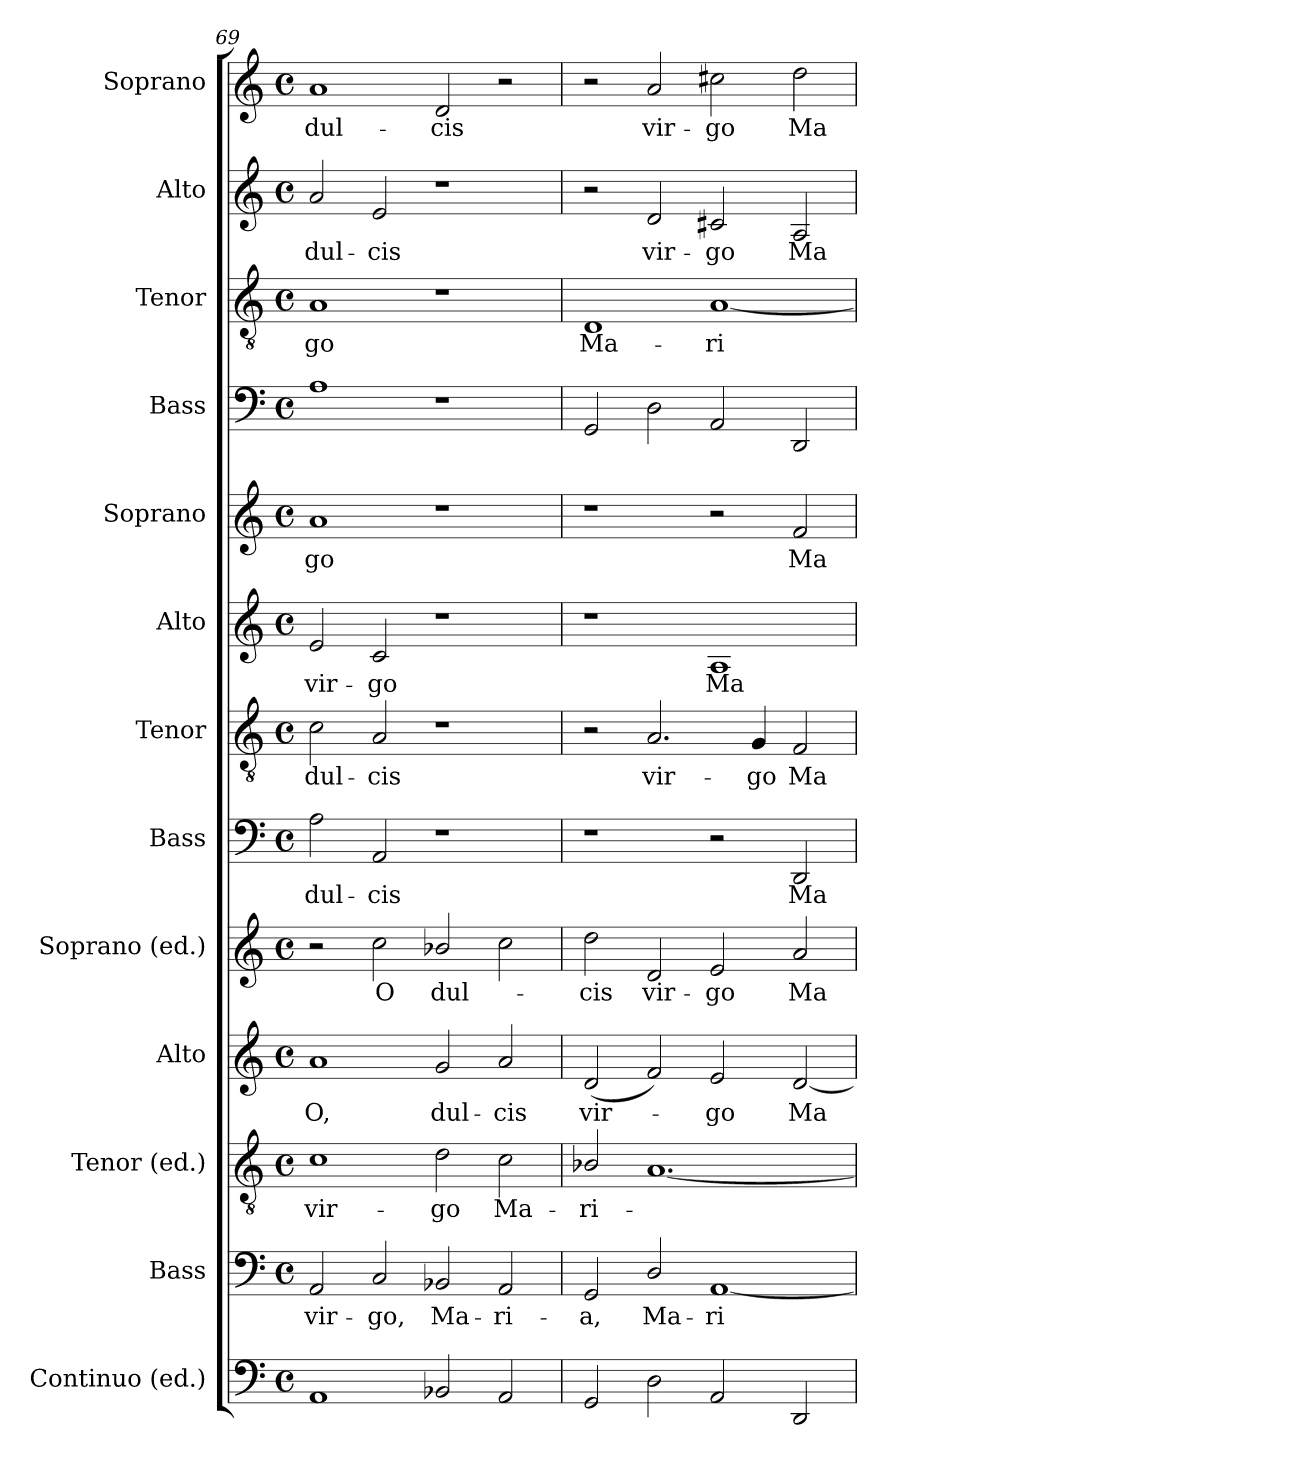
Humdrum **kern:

**kern	**kern	**text	**kern	**text	**kern	**text	**kern	**text	**kern	**text	**kern	**text	**kern	**text	**kern	**text	**kern	**kern	**text	**kern	**text	**kern	**text
*part13	*part12	*part12	*part11	*part11	*part10	*part10	*part9	*part9	*part8	*part8	*part7	*part7	*part6	*part6	*part5	*part5	*part4	*part3	*part3	*part2	*part2	*part1	*part1
*staff13	*staff12	*staff12	*staff11	*staff11	*staff10	*staff10	*staff9	*staff9	*staff8	*staff8	*staff7	*staff7	*staff6	*staff6	*staff5	*staff5	*staff4	*staff3	*staff3	*staff2	*staff2	*staff1	*staff1
*I"Continuo (ed.)	*I"Bass	*	*I"Tenor (ed.)	*	*I"Alto	*	*I"Soprano (ed.)	*	*I"Bass	*	*I"Tenor	*	*I"Alto	*	*I"Soprano	*	*I"Bass	*I"Tenor	*	*I"Alto	*	*I"Soprano	*
*I'Cont.	*I'B.	*	*I'T.	*	*I'A.	*	*I'S.	*	*I'B.	*	*I'T.	*	*I'A.	*	*I'S.	*	*I'B.	*I'T.	*	*I'A.	*	*I'S.	*
*clefF4	*clefF4	*	*clefGv2	*	*clefG2	*	*clefG2	*	*clefF4	*	*clefGv2	*	*clefG2	*	*clefG2	*	*clefF4	*clefGv2	*	*clefG2	*	*clefG2	*
*	*	*	*	*	*	*	*	*	*	*	*ITrd7c12	*	*	*	*	*	*	*ITrd7c12	*	*	*	*	*
*k[]	*k[]	*	*k[]	*	*k[]	*	*k[]	*	*k[]	*	*k[]	*	*k[]	*	*k[]	*	*k[]	*k[]	*	*k[]	*	*k[]	*
*C:	*C:	*	*C:	*	*C:	*	*C:	*	*C:	*	*C:	*	*C:	*	*C:	*	*C:	*C:	*	*C:	*	*C:	*
*M4/4	*M4/4	*	*M4/4	*	*M4/4	*	*M4/4	*	*M4/4	*	*M4/4	*	*M4/4	*	*M4/4	*	*M4/4	*M4/4	*	*M4/4	*	*M4/4	*
*met(c)	*met(c)	*	*met(c)	*	*met(c)	*	*met(c)	*	*met(c)	*	*met(c)	*	*met(c)	*	*met(c)	*	*met(c)	*met(c)	*	*met(c)	*	*met(c)	*
=69	=69	=69	=69	=69	=69	=69	=69	=69	=69	=69	=69	=69	=69	=69	=69	=69	=69	=69	=69	=69	=69	=69	=69
!	!	!LO:LY:b:color=#000000	!	!	!	!	!	!	!	!	!	!	!	!	!	!	!	!	!	!	!	!	!
!	!	!	!	!LO:LY:b:color=#000000	!	!	!	!	!	!	!	!	!	!	!	!	!	!	!	!	!	!	!
!	!	!	!	!	!	!LO:LY:b:color=#000000	!	!	!	!	!	!	!	!	!	!	!	!	!	!	!	!	!
!	!	!	!	!	!	!	!	!	!	!LO:LY:b:color=#000000	!	!	!	!	!	!	!	!	!	!	!	!	!
!	!	!	!	!	!	!	!	!	!	!	!	!LO:LY:b:color=#000000	!	!	!	!	!	!	!	!	!	!	!
!	!	!	!	!	!	!	!	!	!	!	!	!	!	!LO:LY:b:color=#000000	!	!	!	!	!	!	!	!	!
!	!	!	!	!	!	!	!	!	!	!	!	!	!	!	!	!LO:LY:b:color=#000000	!	!	!	!	!	!	!
!	!	!	!	!	!	!	!	!	!	!	!	!	!	!	!	!	!	!	!LO:LY:b:color=#000000	!	!	!	!
!	!	!	!	!	!	!	!	!	!	!	!	!	!	!	!	!	!	!	!	!	!LO:LY:b:color=#000000	!	!
!	!	!	!	!	!	!	!	!	!	!	!	!	!	!	!	!	!	!	!	!	!	!	!LO:LY:b:color=#000000
1AAi	2AAi/	vir-	1ci	vir-	1ai	O,	2r	.	2Ai\	dul-	2Ci\	dul-	2ei/	vir-	1ai	-go	1Ai	1AAi	-go	2ai/	dul-	1ai	dul-
!	!	!LO:LY:b:color=#000000	!	!	!	!	!	!	!	!	!	!	!	!	!	!	!	!	!	!	!	!	!
!	!	!	!	!	!	!	!	!LO:LY:b:color=#000000	!	!	!	!	!	!	!	!	!	!	!	!	!	!	!
!	!	!	!	!	!	!	!	!	!	!LO:LY:b:color=#000000	!	!	!	!	!	!	!	!	!	!	!	!	!
!	!	!	!	!	!	!	!	!	!	!	!	!LO:LY:b:color=#000000	!	!	!	!	!	!	!	!	!	!	!
!	!	!	!	!	!	!	!	!	!	!	!	!	!	!LO:LY:b:color=#000000	!	!	!	!	!	!	!	!	!
!	!	!	!	!	!	!	!	!	!	!	!	!	!	!	!	!	!	!	!	!	!LO:LY:b:color=#000000	!	!
.	2Ci/	-go,	.	.	.	.	2cci\	O	2AAi/	-cis	2AAi/	-cis	2ci/	-go	.	.	.	.	.	2ei/	-cis	.	.
!	!	!LO:LY:b:color=#000000	!	!	!	!	!	!	!	!	!	!	!	!	!	!	!	!	!	!	!	!	!
!	!	!	!	!LO:LY:b:color=#000000	!	!	!	!	!	!	!	!	!	!	!	!	!	!	!	!	!	!	!
!	!	!	!	!	!	!LO:LY:b:color=#000000	!	!	!	!	!	!	!	!	!	!	!	!	!	!	!	!	!
!	!	!	!	!	!	!	!	!LO:LY:b:color=#000000	!	!	!	!	!	!	!	!	!	!	!	!	!	!	!
!	!	!	!	!	!	!	!	!	!	!	!	!	!	!	!	!	!	!	!	!	!	!	!LO:LY:b:color=#000000
2BB-Xi/	2BB-Xi/	Ma-	2di\	-go	2gi/	dul-	2b-Xi/	dul-	1r	.	1r	.	1r	.	1r	.	1r	1r	.	1r	.	2di/	-cis
!	!	!LO:LY:b:color=#000000	!	!	!	!	!	!	!	!	!	!	!	!	!	!	!	!	!	!	!	!	!
!	!	!	!	!LO:LY:b:color=#000000	!	!	!	!	!	!	!	!	!	!	!	!	!	!	!	!	!	!	!
!	!	!	!	!	!	!LO:LY:b:color=#000000	!	!	!	!	!	!	!	!	!	!	!	!	!	!	!	!	!
2AAi/	2AAi/	-ri-	2ci\	Ma-	2ai/	-cis	2cci\	.	.	.	.	.	.	.	.	.	.	.	.	.	.	2r	.
=70	=70	=70	=70	=70	=70	=70	=70	=70	=70	=70	=70	=70	=70	=70	=70	=70	=70	=70	=70	=70	=70	=70	=70
!	!	!LO:LY:b:color=#000000	!	!	!	!	!	!	!	!	!	!	!	!	!	!	!	!	!	!	!	!	!
!	!	!	!	!LO:LY:b:color=#000000	!	!	!	!	!	!	!	!	!	!	!	!	!	!	!	!	!	!	!
!	!	!	!	!	!	!LO:LY:b:color=#000000	!	!	!	!	!	!	!	!	!	!	!	!	!	!	!	!	!
!	!	!	!	!	!	!	!	!LO:LY:b:color=#000000	!	!	!	!	!	!	!	!	!	!	!	!	!	!	!
!	!	!	!	!	!	!	!	!	!	!	!	!	!	!	!	!	!	!	!LO:LY:b:color=#000000	!	!	!	!
2GGi/	2GGi/	-a,	2B-Xi/	-ri-	(2di/	vir-	2ddi\	-cis	1r	.	2r	.	1r	.	1r	.	2GGi/	1DDi	Ma-	2r	.	2r	.
!	!	!LO:LY:b:color=#000000	!	!	!	!	!	!	!	!	!	!	!	!	!	!	!	!	!	!	!	!	!
!	!	!	!	!	!	!	!	!LO:LY:b:color=#000000	!	!	!	!	!	!	!	!	!	!	!	!	!	!	!
!	!	!	!	!	!	!	!	!	!	!	!	!LO:LY:b:color=#000000	!	!	!	!	!	!	!	!	!	!	!
!	!	!	!	!	!	!	!	!	!	!	!	!	!	!	!	!	!	!	!	!	!LO:LY:b:color=#000000	!	!
!	!	!	!	!	!	!	!	!	!	!	!	!	!	!	!	!	!	!	!	!	!	!	!LO:LY:b:color=#000000
2Di\	2Di/	Ma-	[<1.Ai	.	2fi/)	.	2di/	vir-	.	.	2.AAi/	vir-	.	.	.	.	2Di\	.	.	2di/	vir-	2ai/	vir-
!	!	!LO:LY:b:color=#000000	!	!	!	!	!	!	!	!	!	!	!	!	!	!	!	!	!	!	!	!	!
!	!	!	!	!	!	!LO:LY:b:color=#000000	!	!	!	!	!	!	!	!	!	!	!	!	!	!	!	!	!
!	!	!	!	!	!	!	!	!LO:LY:b:color=#000000	!	!	!	!	!	!	!	!	!	!	!	!	!	!	!
!	!	!	!	!	!	!	!	!	!	!	!	!	!	!LO:LY:b:color=#000000	!	!	!	!	!	!	!	!	!
!	!	!	!	!	!	!	!	!	!	!	!	!	!	!	!	!	!	!	!LO:LY:b:color=#000000	!	!	!	!
!	!	!	!	!	!	!	!	!	!	!	!	!	!	!	!	!	!	!	!	!	!LO:LY:b:color=#000000	!	!
!	!	!	!	!	!	!	!	!	!	!	!	!	!	!	!	!	!	!	!	!	!	!	!LO:LY:b:color=#000000
2AAi/	[<1AAi	-ri-	.	.	2ei/	-go	2ei/	-go	2r	.	.	.	1Ai	Ma-	2r	.	2AAi/	[<1AAi	-ri-	2c#Xi/	-go	2cc#Xi\	-go
!	!	!	!	!	!	!	!	!	!	!	!	!LO:LY:b:color=#000000	!	!	!	!	!	!	!	!	!	!	!
.	.	.	.	.	.	.	.	.	.	.	4GGi/	-go	.	.	.	.	.	.	.	.	.	.	.
!	!	!	!	!	!	!LO:LY:b:color=#000000	!	!	!	!	!	!	!	!	!	!	!	!	!	!	!	!	!
!	!	!	!	!	!	!	!	!LO:LY:b:color=#000000	!	!	!	!	!	!	!	!	!	!	!	!	!	!	!
!	!	!	!	!	!	!	!	!	!	!LO:LY:b:color=#000000	!	!	!	!	!	!	!	!	!	!	!	!	!
!	!	!	!	!	!	!	!	!	!	!	!	!LO:LY:b:color=#000000	!	!	!	!	!	!	!	!	!	!	!
!	!	!	!	!	!	!	!	!	!	!	!	!	!	!	!	!LO:LY:b:color=#000000	!	!	!	!	!	!	!
!	!	!	!	!	!	!	!	!	!	!	!	!	!	!	!	!	!	!	!	!	!LO:LY:b:color=#000000	!	!
!	!	!	!	!	!	!	!	!	!	!	!	!	!	!	!	!	!	!	!	!	!	!	!LO:LY:b:color=#000000
2DDi/	.	.	.	.	[<2di/	Ma-	2ai/	Ma-	2DDi/	Ma-	2FFi/	Ma-	.	.	2fi/	Ma-	2DDi/	.	.	2Ai/	Ma-	2ddi\	Ma-
=	=	=	=	=	=	=	=	=	=	=	=	=	=	=	=	=	=	=	=	=	=	=	=
*-	*-	*-	*-	*-	*-	*-	*-	*-	*-	*-	*-	*-	*-	*-	*-	*-	*-	*-	*-	*-	*-	*-	*-
